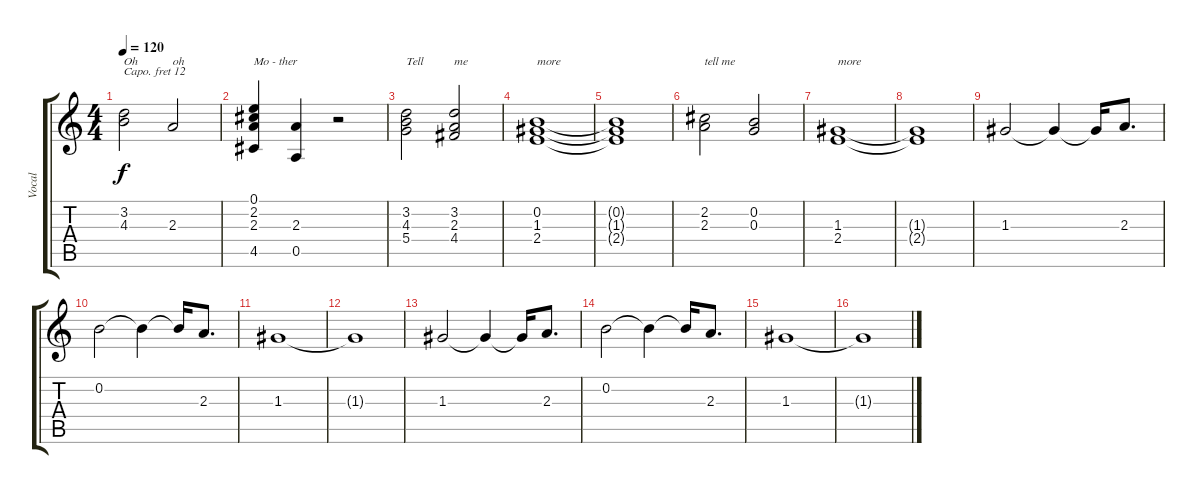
\track ("Vocal" "Vocal") {instrument lead2sawtooth}
\staff {score tabs}
\capo 12
\tuning (E4 B3 G3 D3 A2 E2) {hide}
\ts (4 4)
\tempo 120
\clef g2
\ks c
(3.2 4.3).2{txt "Oh" dy f} 2.3.2{txt "oh"} |
(0.1 2.2 2.3 4.5).4{txt "Mo - ther"} (2.3 0.5).4 r.2 |
(3.2 4.3 5.4).2{txt "Tell"} (3.2 2.3 4.4).2{txt "me"} |
(0.2 1.3 2.4).1{txt "more"} |
(0.2{t} 1.3{t} 2.4{t}).1 |
(2.2 2.3).2{txt "tell me"} (0.2 0.3).2 |
(1.3 2.4).1{txt "more"} |
(1.3{t} 2.4{t}).1 |
1.3.2 1.3{t}.4 1.3{t}.16 2.3.8{d} |
0.2.2 0.2{t}.4 0.2{t}.16 2.3.8{d} |
1.3.1 |
1.3{t}.1 |
1.3.2 1.3{t}.4 1.3{t}.16 2.3.8{d} |
0.2.2 0.2{t}.4 0.2{t}.16 2.3.8{d} |
1.3.1 |
1.3{t}.1
